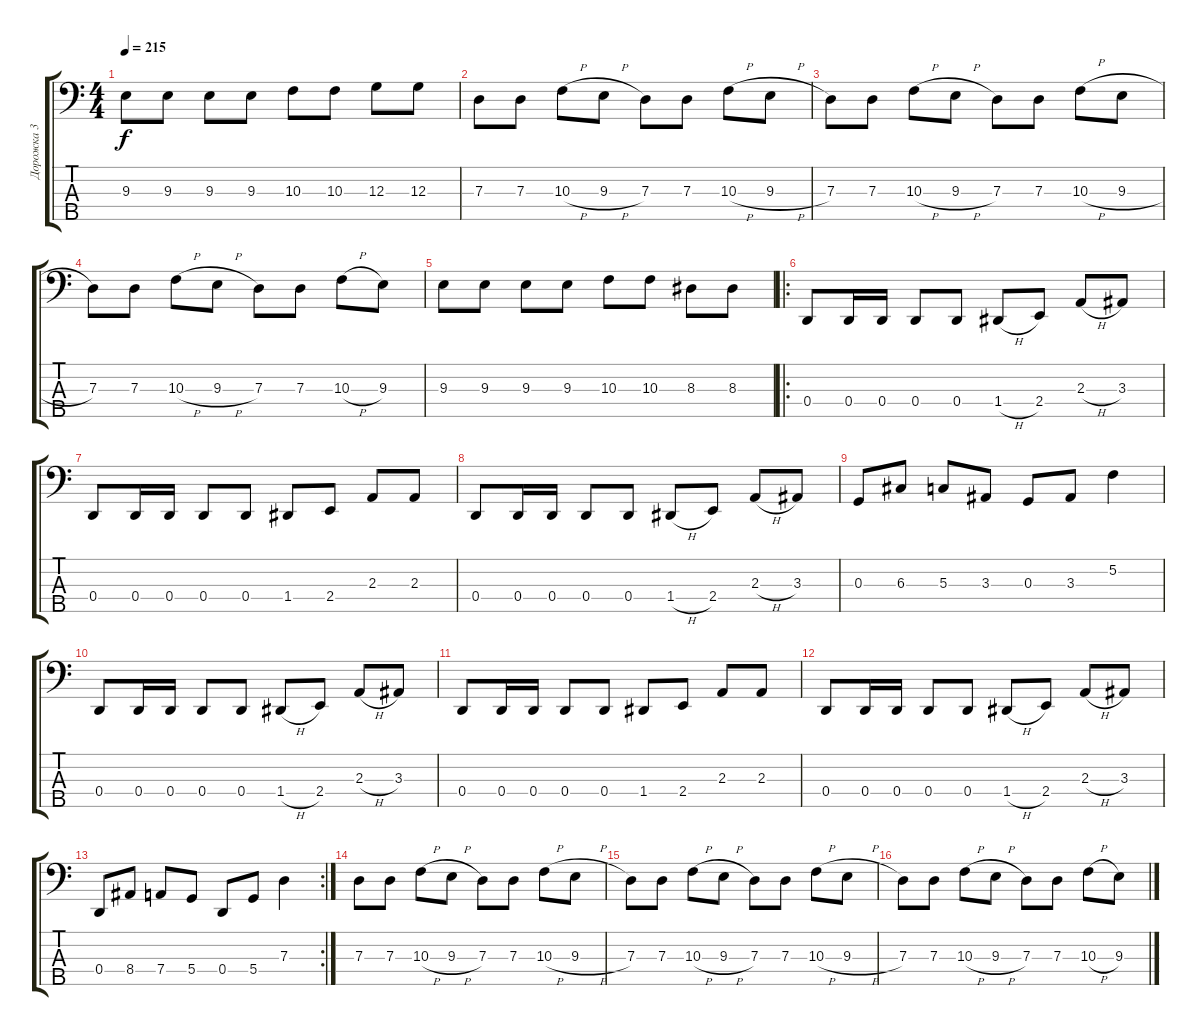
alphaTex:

\track ("Дорожка 3" "Дорожка 3") {instrument electricbassfinger}
\staff {score tabs}
\tuning (F2 C2 G1 D1 A0) {hide}
\ts (4 4)
\tempo 215
\clef f4
\ks c
9.3.8{dy f} 9.3.8 9.3.8 9.3.8 10.3.8 10.3.8 12.3.8 12.3.8 |
7.3.8 7.3.8 10.3{h}.8 9.3{h}.8 7.3.8 7.3.8 10.3{h}.8 9.3{h}.8 |
7.3.8 7.3.8 10.3{h}.8 9.3{h}.8 7.3.8 7.3.8 10.3{h}.8 9.3{h}.8 |
7.3.8 7.3.8 10.3{h}.8 9.3{h}.8 7.3.8 7.3.8 10.3{h}.8 9.3.8 |
9.3.8 9.3.8 9.3.8 9.3.8 10.3.8 10.3.8 8.3.8 8.3.8 |
\ro
0.4.8 0.4.16 0.4.16 0.4.8 0.4.8 1.4{h}.8 2.4.8 2.3{h}.8 3.3.8 |
0.4.8 0.4.16 0.4.16 0.4.8 0.4.8 1.4.8 2.4.8 2.3.8 2.3.8 |
0.4.8 0.4.16 0.4.16 0.4.8 0.4.8 1.4{h}.8 2.4.8 2.3{h}.8 3.3.8 |
0.3.8 6.3.8 5.3.8 3.3.8 0.3.8 3.3.8 5.2.4 |
0.4.8 0.4.16 0.4.16 0.4.8 0.4.8 1.4{h}.8 2.4.8 2.3{h}.8 3.3.8 |
0.4.8 0.4.16 0.4.16 0.4.8 0.4.8 1.4.8 2.4.8 2.3.8 2.3.8 |
0.4.8 0.4.16 0.4.16 0.4.8 0.4.8 1.4{h}.8 2.4.8 2.3{h}.8 3.3.8 |
\rc 2
0.4.8 8.4.8 7.4.8 5.4.8 0.4.8 5.4.8 7.3.4 |
7.3.8 7.3.8 10.3{h}.8 9.3{h}.8 7.3.8 7.3.8 10.3{h}.8 9.3{h}.8 |
7.3.8 7.3.8 10.3{h}.8 9.3{h}.8 7.3.8 7.3.8 10.3{h}.8 9.3{h}.8 |
7.3.8 7.3.8 10.3{h}.8 9.3{h}.8 7.3.8 7.3.8 10.3{h}.8 9.3.8
